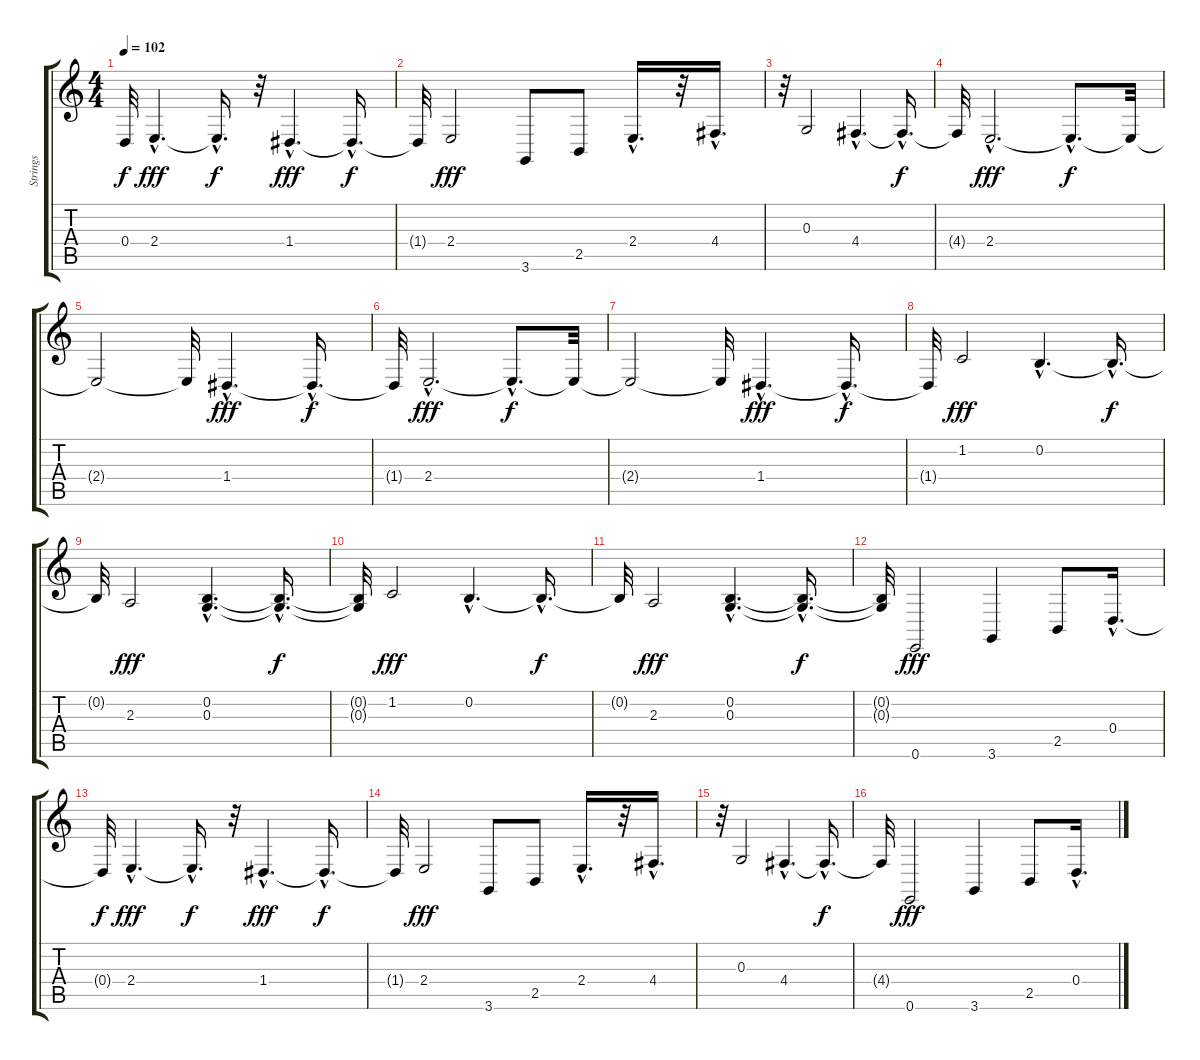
\track ("Strings" "Strings") {instrument violin}
\staff {score tabs}
\tuning (E4 B3 G3 D3 A2 E2) {hide}
\ts (4 4)
\tempo 102
\clef g2
\ks c
0.4{t}.32{dy f} 2.4{hac}.4{d dy fff} 2.4{hac t}.16{d dy f} r.32 1.4{hac}.4{d dy fff} 1.4{hac t}.16{d dy f} |
1.4{t}.32 2.4.2{dy fff} 3.6.8 2.5.8 2.4{hac}.16{d} r.32 4.4{hac}.16{d} |
r.32 0.3.2 4.4{hac}.4{d} 4.4{hac t}.16{d dy f} |
4.4{t}.32 2.4{hac}.2{d dy fff} 2.4{hac t}.8{d dy f} 2.4{t}.32 |
2.4{t}.2 2.4{t}.32 1.4{hac}.4{d dy fff} 1.4{hac t}.16{d dy f} |
1.4{t}.32 2.4{hac}.2{d dy fff} 2.4{hac t}.8{d dy f} 2.4{t}.32 |
2.4{t}.2 2.4{t}.32 1.4{hac}.4{d dy fff} 1.4{hac t}.16{d dy f} |
1.4{t}.32 1.2.2{dy fff} 0.2{hac}.4{d} 0.2{hac t}.16{d dy f} |
0.2{t}.32 2.3.2{dy fff} (0.2{hac} 0.3{hac}).4{d} (0.2{hac t} 0.3{hac t}).16{d dy f} |
(0.2{t} 0.3{t}).32 1.2.2{dy fff} 0.2{hac}.4{d} 0.2{hac t}.16{d dy f} |
0.2{t}.32 2.3.2{dy fff} (0.2{hac} 0.3{hac}).4{d} (0.2{hac t} 0.3{hac t}).16{d dy f} |
(0.2{t} 0.3{t}).32 0.6.2{dy fff} 3.6.4 2.5.8 0.4{hac}.16{d} |
0.4{t}.32{dy f} 2.4{hac}.4{d dy fff} 2.4{hac t}.16{d dy f} r.32 1.4{hac}.4{d dy fff} 1.4{hac t}.16{d dy f} |
1.4{t}.32 2.4.2{dy fff} 3.6.8 2.5.8 2.4{hac}.16{d} r.32 4.4{hac}.16{d} |
r.32 0.3.2 4.4{hac}.4{d} 4.4{hac t}.16{d dy f} |
4.4{t}.32 0.6.2{dy fff} 3.6.4 2.5.8 0.4{hac}.16{d}
